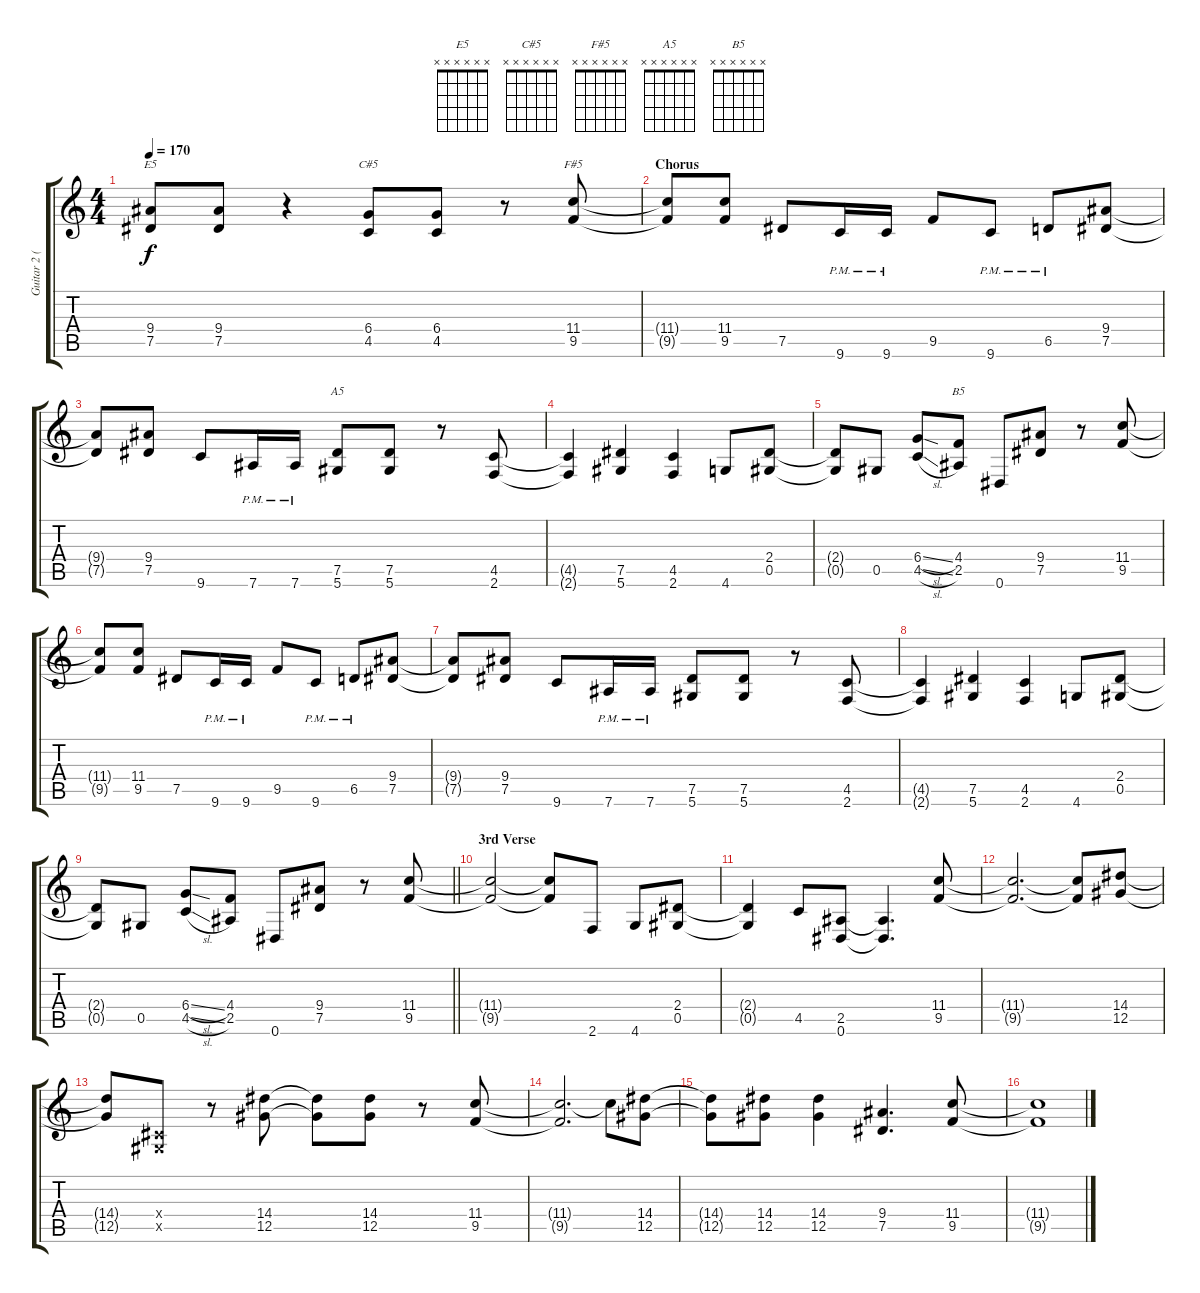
\track ("Guitar 2 (Izzy) " "Guitar 2 (") {instrument overdrivenguitar}
\staff {score tabs}
\tuning (Eb4 Bb3 Gb3 Db3 Ab2 Eb2) {hide}
\chord ("E5" x x x x x x)
\chord ("C#5" x x x x x x)
\chord ("F#5" x x x x x x)
\chord ("A5" x x x x x x)
\chord ("B5" x x x x x x)
\ts (4 4)
\tempo 170
\clef g2
\ks c
(9.4 7.5).8{ch "E5" dy f} (9.4 7.5).8 r.4 (6.4 4.5).8{ch "C#5"} (6.4 4.5).8 r.8 (11.4 9.5).8{ch "F#5"} |
\section ("" "Chorus")
(11.4{t} 9.5{t}).8 (11.4 9.5).8 7.5.8 9.6{pm}.16 9.6{pm}.16 9.5.8 9.6{pm}.8 6.5{pm}.8 (9.4 7.5).8 |
(9.4{t} 7.5{t}).8 (9.4 7.5).8 9.6.8 7.6{pm}.16 7.6{pm}.16 (7.5 5.6).8{ch "A5"} (7.5 5.6).8 r.8 (4.5 2.6).8 |
(4.5{t} 2.6{t}).4 (7.5 5.6).4 (4.5 2.6).4 4.6.8 (2.4 0.5).8 |
(2.4{t} 0.5{t}).8 0.5.8 (6.4{sl} 4.5{sl}).8 (4.4 2.5).8{ch "B5"} 0.6.8 (9.4 7.5).8 r.8 (11.4 9.5).8 |
(11.4{t} 9.5{t}).8 (11.4 9.5).8 7.5.8 9.6{pm}.16 9.6{pm}.16 9.5.8 9.6{pm}.8 6.5{pm}.8 (9.4 7.5).8 |
(9.4{t} 7.5{t}).8 (9.4 7.5).8 9.6.8 7.6{pm}.16 7.6{pm}.16 (7.5 5.6).8 (7.5 5.6).8 r.8 (4.5 2.6).8 |
(4.5{t} 2.6{t}).4 (7.5 5.6).4 (4.5 2.6).4 4.6.8 (2.4 0.5).8 |
\barLineRight lightlight
(2.4{t} 0.5{t}).8 0.5.8 (6.4{sl} 4.5{sl}).8 (4.4 2.5).8 0.6.8 (9.4 7.5).8 r.8 (11.4 9.5).8 |
\section ("" "3rd Verse")
(11.4{t} 9.5{t}).2 (11.4{t} 9.5{t}).8 2.6.8 4.6.8 (2.4 0.5).8 |
(2.4{t} 0.5{t}).4 4.5.8 (2.5 0.6).8 (2.5{t} 0.6{t}).4{d} (11.4 9.5).8 |
(11.4{t} 9.5{t}).2{d} (11.4{t} 9.5{t}).8 (14.4 12.5).8 |
(14.4{t} 12.5{t}).8 (0.4{x} 0.5{x}).8 r.8 (14.4 12.5).8 (14.4{t} 12.5{t}).8 (14.4 12.5).8 r.8 (11.4 9.5).8 |
(11.4{t} 9.5{t}).2{d} 11.4{t}.8 (14.4 12.5).8 |
(14.4{t} 12.5{t}).8 (14.4 12.5).8 (14.4 12.5).4 (9.4 7.5).4{d} (11.4 9.5).8 |
(11.4{t} 9.5{t}).1
